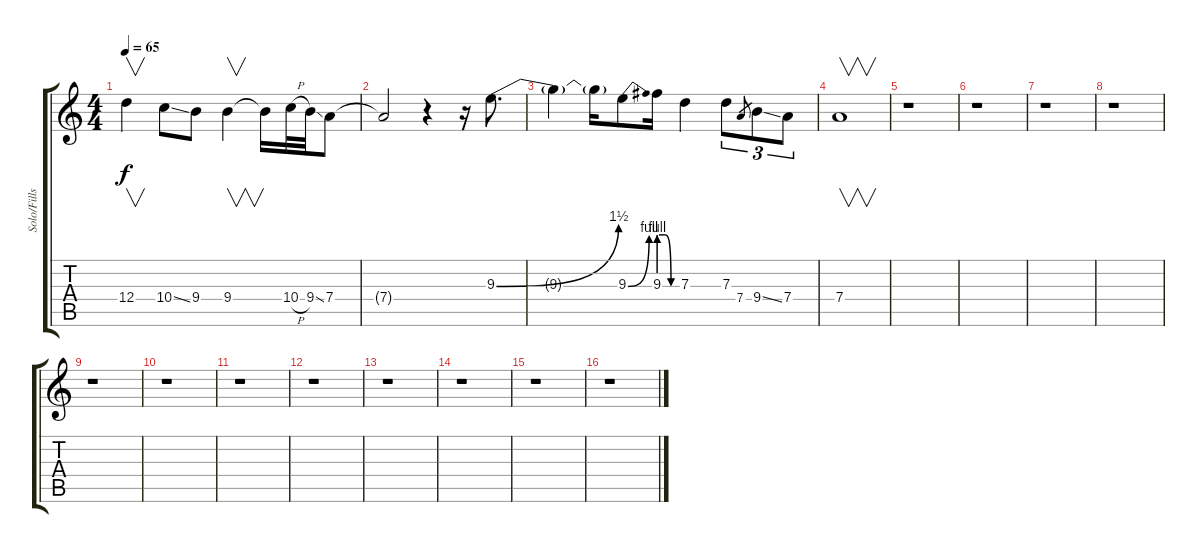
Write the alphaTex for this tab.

\track ("Solo/Fills" "Solo/Fills") {instrument distortionguitar}
\staff {score tabs}
\tuning (E4 B3 G3 D3 A2 E2) {hide}
\ts (4 4)
\tempo 65
\clef g2
\ks c
12.4.4{v dy f} 10.4{ss}.8 9.4.8 9.4.4{v} 9.4{t}.16 10.4{h}.32 9.4{ss}.32 7.4.8 |
7.4{t}.2 r.4 r.16 9.3{be (bend 0 0 60 6)}.8{d} |
9.3{t}.4 9.3{t}.16 9.3{be (bend 0 0 60 4)}.8 9.3{be (custom 0 4 20 4 40 0 60 0)}.16 7.3.4 7.3.8{tu (3 2)} 7.4.8{gr} 9.4{ss}.8{tu (3 2)} 7.4.8{tu (3 2)} |
7.4.1{v} |
r.1 |
r.1 |
r.1 |
r.1 |
r.1 |
r.1 |
r.1 |
r.1 |
r.1 |
r.1 |
r.1 |
r.1
